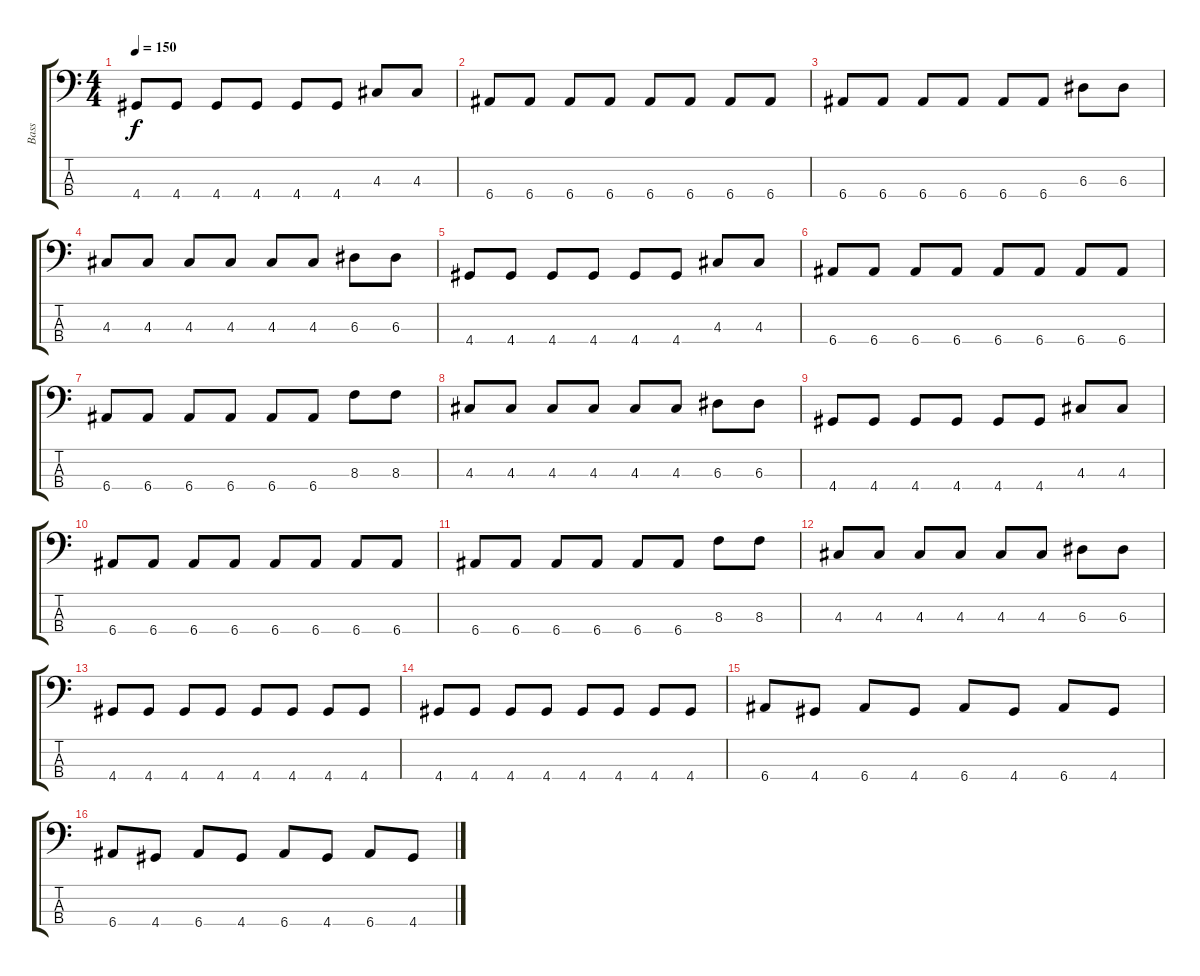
\track ("Bass" "Bass") {instrument electricbassfinger}
\staff {score tabs}
\tuning (G2 D2 A1 E1) {hide}
\ts (4 4)
\tempo 150
\clef f4
\ks c
4.4.8{dy f} 4.4.8 4.4.8 4.4.8 4.4.8 4.4.8 4.3.8 4.3.8 |
6.4.8 6.4.8 6.4.8 6.4.8 6.4.8 6.4.8 6.4.8 6.4.8 |
6.4.8 6.4.8 6.4.8 6.4.8 6.4.8 6.4.8 6.3.8 6.3.8 |
4.3.8 4.3.8 4.3.8 4.3.8 4.3.8 4.3.8 6.3.8 6.3.8 |
4.4.8 4.4.8 4.4.8 4.4.8 4.4.8 4.4.8 4.3.8 4.3.8 |
6.4.8 6.4.8 6.4.8 6.4.8 6.4.8 6.4.8 6.4.8 6.4.8 |
6.4.8{volume 13} 6.4.8 6.4.8 6.4.8 6.4.8 6.4.8 8.3.8 8.3.8 |
4.3.8 4.3.8 4.3.8 4.3.8 4.3.8 4.3.8 6.3.8 6.3.8 |
4.4.8 4.4.8 4.4.8 4.4.8 4.4.8 4.4.8 4.3.8 4.3.8 |
6.4.8 6.4.8 6.4.8 6.4.8 6.4.8 6.4.8 6.4.8 6.4.8 |
6.4.8 6.4.8 6.4.8 6.4.8 6.4.8 6.4.8 8.3.8 8.3.8 |
4.3.8 4.3.8 4.3.8 4.3.8 4.3.8 4.3.8 6.3.8 6.3.8 |
4.4.8 4.4.8 4.4.8 4.4.8 4.4.8 4.4.8 4.4.8 4.4.8 |
4.4.8 4.4.8 4.4.8 4.4.8 4.4.8 4.4.8 4.4.8 4.4.8 |
6.4.8 4.4.8 6.4.8 4.4.8 6.4.8 4.4.8 6.4.8 4.4.8 |
6.4.8 4.4.8 6.4.8 4.4.8 6.4.8 4.4.8 6.4.8 4.4.8
